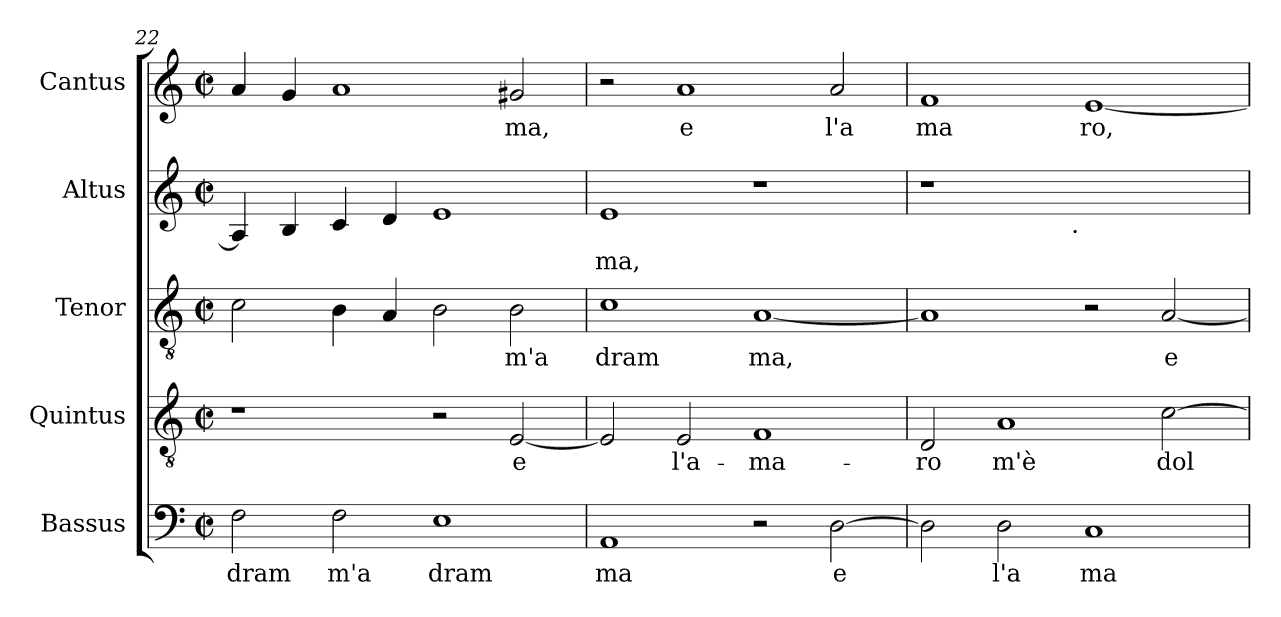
**kern	**text	**kern	**text	**kern	**text	**kern	**text	**kern	**text
*part5	*part5	*part4	*part4	*part3	*part3	*part2	*part2	*part1	*part1
*staff5	*staff5	*staff4	*staff4	*staff3	*staff3	*staff2	*staff2	*staff1	*staff1
*I"Bassus	*	*I"Quintus	*	*I"Tenor	*	*I"Altus	*	*I"Cantus	*
*clefF4	*	*clefGv2	*	*clefGv2	*	*clefG2	*	*clefG2	*
*k[]	*	*k[]	*	*k[]	*	*k[]	*	*k[]	*
*C:	*	*C:	*	*C:	*	*C:	*	*C:	*
*M2/2	*	*M2/2	*	*M2/2	*	*M2/2	*	*M2/2	*
*met(c|)	*	*met(c|)	*	*met(c|)	*	*met(c|)	*	*met(c|)	*
=22	=22	=22	=22	=22	=22	=22	=22	=22	=22
!	!LO:LY:b:cj	!	!	!	!LO:LY:b:cj	!	!LO:LY:b:cj	!	!LO:LY:b:cj
2F\	dram	1r	.	2c\	.	4A/]	.	4a/	.
!	!	!	!	!	!	!	!LO:LY:b:cj	!	!LO:LY:b:cj
.	.	.	.	.	.	4B/	.	4g/	.
!	!LO:LY:b:cj	!	!	!	!LO:LY:b:cj	!	!LO:LY:b:cj	!	!LO:LY:b:cj
2F\	m'a	.	.	4B\	.	4c/	.	1a	.
!	!	!	!	!	!LO:LY:b:cj	!	!LO:LY:b:cj	!	!
.	.	.	.	4A/	.	4d/	.	.	.
!	!LO:LY:b:cj	!	!	!	!LO:LY:b:cj	!	!LO:LY:b:cj	!	!
1E	dram	2r	.	2B\	.	1e	.	.	.
!	!	!	!LO:LY:b:cj	!	!LO:LY:b:cj	!	!	!	!LO:LY:b:cj
.	.	[<2E/	e	2B\	m'a	.	.	2g#X/	ma,
=23	=23	=23	=23	=23	=23	=23	=23	=23	=23
!	!LO:LY:b:cj	!	!LO:LY:b:cj	!	!LO:LY:b:cj	!	!LO:LY:b:cj	!	!
1AA	ma	2E/]	.	1c	dram	1e	ma,	2r	.
!	!	!	!LO:LY:b:cj	!	!	!	!	!	!LO:LY:b:cj
.	.	2E/	l'a-	.	.	.	.	1a	e
!	!	!	!LO:LY:b:cj	!	!LO:LY:b:cj	!	!	!	!
2r	.	1F	-ma-	[<1A	ma,	1r	.	.	.
!	!LO:LY:b:cj	!	!	!	!	!	!	!	!LO:LY:b:cj
[>2D\	e	.	.	.	.	.	.	2a/	l'a
=24	=24	=24	=24	=24	=24	=24	=24	=24	=24
!	!LO:LY:b:cj	!	!LO:LY:b:cj	!	!LO:LY:b:cj	!	!	!	!LO:LY:b:cj
*	*	*	*	*	*	*^	*	*	*
2D\]	.	2D/	-ro	1A]	.	1r	2ryy	.	1f	ma
!	!LO:LY:b:cj	!	!LO:LY:b:cj	!	!	!	!	!	!	!
2D\	l'a	1A	m'è	.	.	.	4...ryy	.	.	.
!	!	!	!	!	!	!	!LO:TX:b:t=.	!	!	!
.	.	.	.	.	.	.	1ryy	.	.	.
!	!LO:LY:b:cj	!	!	!	!	!	!	!	!	!LO:LY:b:cj
1C	ma	.	.	2r	.	1ryy	.	.	[<1e	ro,
!	!	!	!LO:LY:b:cj	!	!LO:LY:b:cj	!	!	!	!	!
.	.	[>2c\	dol-	[<2A/	e	.	.	.	.	.
.	.	.	.	.	.	.	32ryy	.	.	.
*	*	*	*	*	*	*v	*v	*	*	*
=	=	=	=	=	=	=	=	=	=
*-	*-	*-	*-	*-	*-	*-	*-	*-	*-
